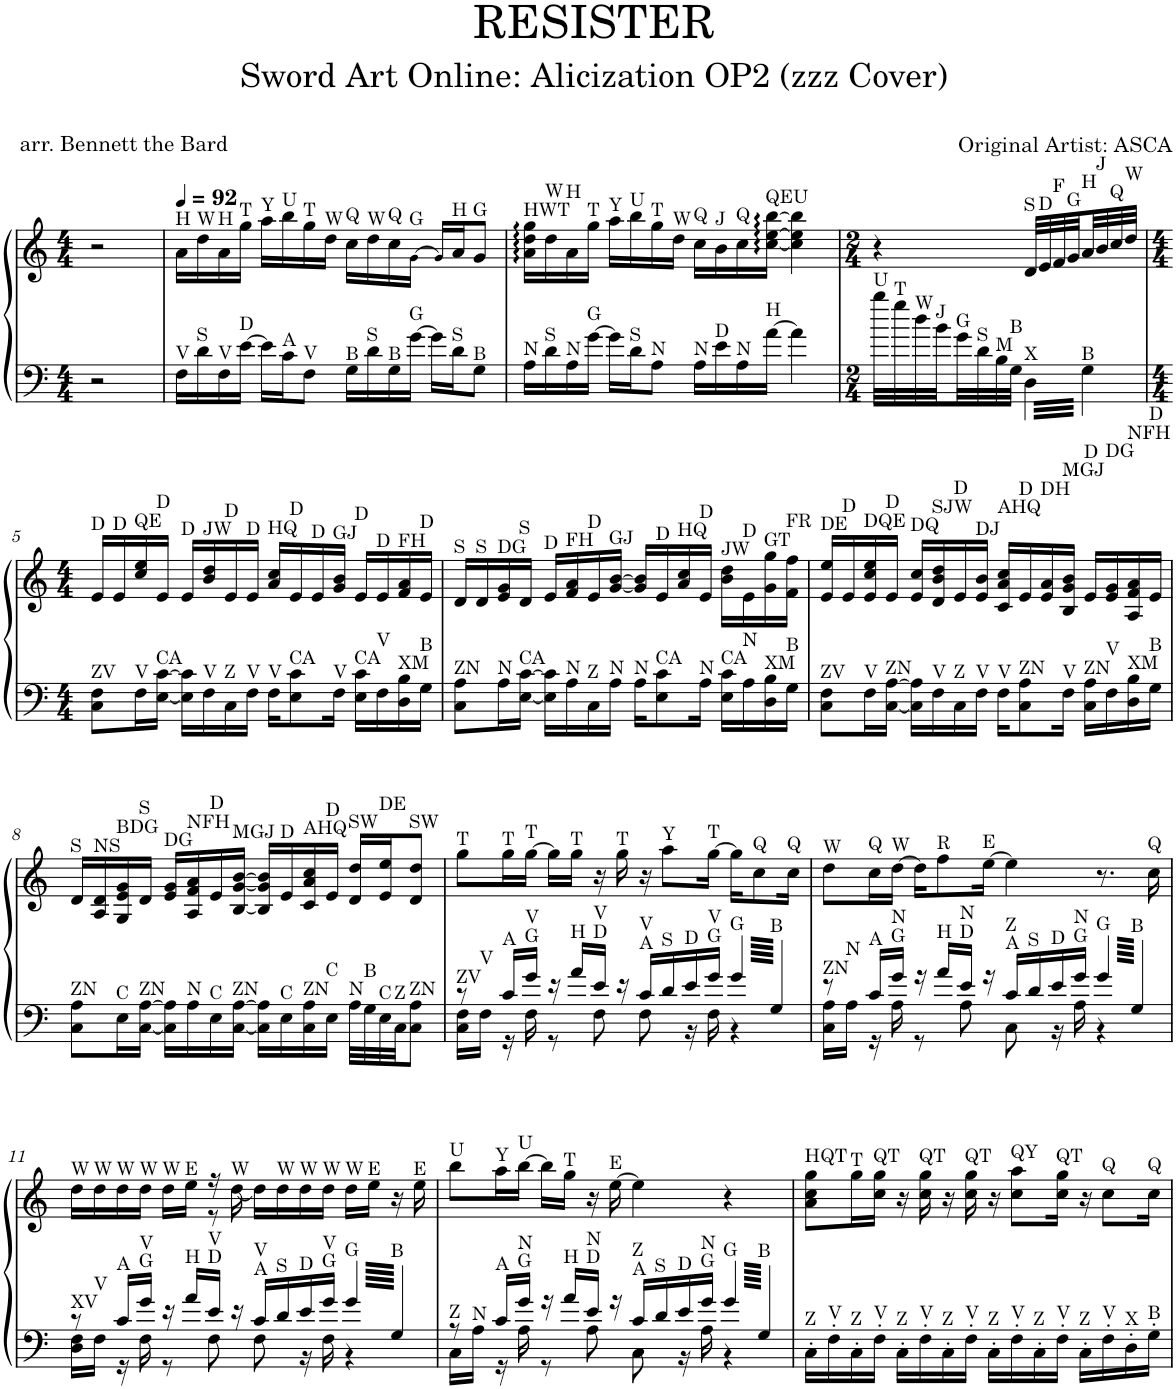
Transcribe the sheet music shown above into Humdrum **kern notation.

**kern	**kern
*part1	*part1
*staff2	*staff1
*I"Piano	*
*I'Pno.	*
*clefF4	*clefG2
*k[]	*k[]
*M4/4	*M4/4
=1	=1
2r	2r
=2	=2
*	*MM92
!	!LO:TX:a:t=H
!LO:TX:a:t=V	!
16F\LL	16a\LL
!	!LO:TX:a:t=W
!LO:TX:a:t=S	!
16d\	16dd\
!	!LO:TX:a:t=H
!LO:TX:a:t=V	!
16F\	16a\
!	!LO:TX:a:t=T
!LO:TX:a:t=D	!
[16e\JJ	16gg\JJ
!	!LO:TX:a:t=Y
16e\LL]	16aa\LL
!	!LO:TX:a:t=U
!LO:TX:a:t=A	!
16c\J	16bb\
!	!LO:TX:a:t=T
!LO:TX:a:t=V	!
8F\J	16gg\
!	!LO:TX:a:t=W
.	16dd\JJ
!	!LO:TX:a:t=Q
!LO:TX:a:t=B	!
16G\LL	16cc\LL
!	!LO:TX:a:t=W
!LO:TX:a:t=S	!
16d\	16dd\
!	!LO:TX:a:t=Q
!LO:TX:a:t=B	!
16G\	16cc\
!	!LO:TX:a:t=G
!LO:TX:a:t=G	!
[16g\JJ	[16g!\JJ
16g\LL]	16g!/LL]
!	!LO:TX:a:t=H
!LO:TX:a:t=S	!
16d\J	16a/J
!	!LO:TX:a:t=G
!LO:TX:a:t=B	!
8G\J	8g/J
=3	=3
!	!LO:TX:a:t=HWT
!LO:TX:a:t=N	!
16A\LL	16a\: 16dd\: 16gg\:LL
!	!LO:TX:a:t=W
!LO:TX:a:t=S	!
16d\	16dd\
!	!LO:TX:a:t=H
!LO:TX:a:t=N	!
16A\	16a\
!	!LO:TX:a:t=T
!LO:TX:a:t=G	!
[16g\JJ	16gg\JJ
!	!LO:TX:a:t=Y
16g\LL]	16aa\LL
!	!LO:TX:a:t=U
!LO:TX:a:t=S	!
16d\J	16bb\
!	!LO:TX:a:t=T
!LO:TX:a:t=N	!
8A\J	16gg\
!	!LO:TX:a:t=W
.	16dd\JJ
!	!LO:TX:a:t=Q
!LO:TX:a:t=N	!
16A\LL	16cc\LL
!	!LO:TX:a:t=J
!LO:TX:a:t=D	!
16e\	16b\
!	!LO:TX:a:t=Q
!LO:TX:a:t=N	!
16A\	16cc\
!	!LO:TX:a:t=QEU
!LO:TX:a:t=H	!
[16a\JJ	[16cc\: [16ee\: [16bb\:JJ
4a\]	4cc\] 4ee\] 4bb\]
=4	=4
*M2/4	*M2/4
!LO:TX:a:t=U	!
32bb\LLL	4r
!LO:TX:a:t=T	!
32gg\	.
!LO:TX:a:t=W	!
32dd\	.
!LO:TX:a:t=J	!
32b\	.
!LO:TX:a:t=G	!
32g\	.
!LO:TX:a:t=S	!
32d\	.
!LO:TX:a:t=M	!
32B\	.
!LO:TX:a:t=B	!
32G\JJJ	.
!	!LO:TX:a:t=S
!LO:TX:a:t=X	!
12.D\	32d/LLL
!	!LO:TX:a:t=D
.	32e/
!	!LO:TX:a:t=F
.	32f/
!	!LO:TX:a:t=G
.	32g/
!	!LO:TX:a:t=H
!LO:TX:a:t=B	!
12.G\	32a/
!	!LO:TX:a:t=J
.	32b/
!	!LO:TX:a:t=Q
.	32cc/
!	!LO:TX:a:t=W
.	32dd/JJJ
!!LO:LB:g=z
=5	=5
*M4/4	*M4/4
!	!LO:TX:a:t=D
!LO:TX:a:t=ZV	!
8C\ 8F\L	16e/LL
!	!LO:TX:a:t=D
.	16e/
!	!LO:TX:a:t=QE
!LO:TX:a:t=V	!
16F\L	16cc/ 16ee/
!	!LO:TX:a:t=D
!LO:TX:a:t=CA	!
[16E\ [16c\JJ	16e/JJ
!	!LO:TX:a:t=D
16E\] 16c\]LL	16e/LL
!	!LO:TX:a:t=JW
!LO:TX:a:t=V	!
16F\	16b/ 16dd/
!	!LO:TX:a:t=D
!LO:TX:a:t=Z	!
16C\	16e/
!	!LO:TX:a:t=D
!LO:TX:a:t=V	!
16F\JJ	16e/JJ
!	!LO:TX:a:t=HQ
!LO:TX:a:t=V	!
16F\KL	16a/ 16cc/LL
!	!LO:TX:a:t=D
!LO:TX:a:t=CA	!
8E\ 8c\	16e/
!	!LO:TX:a:t=D
.	16e/
!	!LO:TX:a:t=GJ
!LO:TX:a:t=V	!
16F\Jk	16g/ 16b/JJ
!	!LO:TX:a:t=D
!LO:TX:a:t=CA	!
16E\ 16c\LL	16e/LL
!	!LO:TX:a:t=D
!LO:TX:a:t=V	!
16F\	16e/
!	!LO:TX:a:t=FH
!LO:TX:a:t=XM	!
16D\ 16B\	16f/ 16a/
!	!LO:TX:a:t=D
!LO:TX:a:t=B	!
16G\JJ	16e/JJ
=6	=6
!	!LO:TX:a:t=S
!LO:TX:a:t=ZN	!
8C\ 8A\L	16d/LL
!	!LO:TX:a:t=S
.	16d/
!	!LO:TX:a:t=DG
!LO:TX:a:t=N	!
16A\L	16e/ 16g/
!	!LO:TX:a:t=S
!LO:TX:a:t=CA	!
[16E\ [16c\JJ	16d/JJ
!	!LO:TX:a:t=D
16E\] 16c\]LL	16e/LL
!	!LO:TX:a:t=FH
!LO:TX:a:t=N	!
16A\	16f/ 16a/
!	!LO:TX:a:t=D
!LO:TX:a:t=Z	!
16C\	16e/
!	!LO:TX:a:t=GJ
!LO:TX:a:t=N	!
16A\JJ	[16g/ [16b/JJ
!LO:TX:a:t=N	!
16A\KL	16g/] 16b/]LL
!	!LO:TX:a:t=D
!LO:TX:a:t=CA	!
8E\ 8c\	16e/
!	!LO:TX:a:t=HQ
.	16a/ 16cc/
!	!LO:TX:a:t=D
!LO:TX:a:t=N	!
16A\Jk	16e/JJ
!	!LO:TX:a:t=JW
!LO:TX:a:t=CA	!
16E\ 16c\LL	16b\ 16dd\LL
!	!LO:TX:a:t=D
!LO:TX:a:t=N	!
16A\	16e\
!	!LO:TX:a:t=GT
!LO:TX:a:t=XM	!
16D\ 16B\	16g\ 16gg\
!	!LO:TX:a:t=FR
!LO:TX:a:t=B	!
16G\JJ	16f\ 16ff\JJ
=7	=7
!	!LO:TX:a:t=DE
!LO:TX:a:t=ZV	!
8C\ 8F\L	16e/ 16ee/LL
!	!LO:TX:a:t=D
.	16e/
!	!LO:TX:a:t=DQE
!LO:TX:a:t=V	!
16F\L	16e/ 16cc/ 16ee/
!	!LO:TX:a:t=D
!LO:TX:a:t=ZN	!
[16C\ [16A\JJ	16e/JJ
!	!LO:TX:a:t=DQ
16C\] 16A\]LL	16e/ 16cc/LL
!	!LO:TX:a:t=SJW
!LO:TX:a:t=V	!
16F\	16d/ 16b/ 16dd/
!	!LO:TX:a:t=D
!LO:TX:a:t=Z	!
16C\	16e/
!	!LO:TX:a:t=DJ
!LO:TX:a:t=V	!
16F\JJ	16e/ 16b/JJ
!	!LO:TX:a:t=AHQ
!LO:TX:a:t=V	!
16F\KL	16c/ 16a/ 16cc/LL
!	!LO:TX:a:t=D
!LO:TX:a:t=ZN	!
8C\ 8A\	16e/
!	!LO:TX:a:t=DH
.	16e/ 16a/
!	!LO:TX:a:t=MGJ
!LO:TX:a:t=V	!
16F\Jk	16B/ 16g/ 16b/JJ
!	!LO:TX:a:t=D
!LO:TX:a:t=ZN	!
16C\ 16A\LL	16e/LL
!	!LO:TX:a:t=DG
!LO:TX:a:t=V	!
16F\	16e/ 16g/
!	!LO:TX:a:t=NFH
!LO:TX:a:t=XM	!
16D\ 16B\	16A/ 16f/ 16a/
!	!LO:TX:a:t=D
!LO:TX:a:t=B	!
16G\JJ	16e/JJ
!!LO:LB:g=z
=8	=8
!	!LO:TX:a:t=S
!LO:TX:a:t=ZN	!
8C\ 8A\L	16d/LL
!	!LO:TX:a:t=NS
.	16A/ 16d/
!	!LO:TX:a:t=BDG
!LO:TX:a:t=C	!
16E\L	16G/ 16e/ 16g/
!	!LO:TX:a:t=S
!LO:TX:a:t=ZN	!
[16C\ [16A\JJ	16d/JJ
!	!LO:TX:a:t=DG
16C\] 16A\]LL	16e/ 16g/LL
!	!LO:TX:a:t=NFH
!LO:TX:a:t=N	!
16A\	16A/ 16f/ 16a/
!	!LO:TX:a:t=D
!LO:TX:a:t=C	!
16E\	16e/
!	!LO:TX:a:t=MGJ
!LO:TX:a:t=ZN	!
[16C\ [16A\JJ	[16B/ [16g/ [16b/JJ
16C\] 16A\]LL	16B/] 16g/] 16b/]LL
!	!LO:TX:a:t=D
!LO:TX:a:t=C	!
16E\	16e/
!	!LO:TX:a:t=AHQ
!LO:TX:a:t=ZN	!
16C\ 16A\	16c/ 16a/ 16cc/
!	!LO:TX:a:t=D
!LO:TX:a:t=C	!
16E\JJ	16e/JJ
!	!LO:TX:a:t=SW
!LO:TX:a:t=N	!
32A\LLL	16d/ 16dd/LL
!LO:TX:a:t=B	!
32G\	.
!	!LO:TX:a:t=DE
!LO:TX:a:t=C	!
32E\	16e/ 16ee/J
!LO:TX:a:t=Z	!
32C\JJ	.
!	!LO:TX:a:t=SW
!LO:TX:a:t=ZN	!
8C\ 8A\J	8d/ 8dd/J
=9	=9
*^	*
!	!	!LO:TX:a:t=T
!LO:TX:a:t=ZV	!	!
8r	16C\ 16F\LL	8gg\L
!	!LO:TX:a:t=V	!
.	16F\JJ	.
!	!	!LO:TX:a:t=T
!LO:TX:a:t=A	!	!
16c/LL	16r	16gg\L
!	!	!LO:TX:a:t=T
!LO:TX:a:t=G	!	!
!LO:TX:a:t=V	!	!
16g/JJ	16F\	[16gg\JJ
16r	8r	16gg\LL]
!	!	!LO:TX:a:t=T
!LO:TX:a:t=H	!	!
16a/LL	.	16gg\JJ
!LO:TX:a:t=D	!	!
!LO:TX:a:t=V	!	!
16e/JJ	8F\	16r
!	!	!LO:TX:a:t=T
16r	.	16gg\
!LO:TX:a:t=A	!	!
!LO:TX:a:t=V	!	!
16c/LL	8F\	16r
!	!	!LO:TX:a:t=Y
!LO:TX:a:t=S	!	!
16d/	.	8aa\L
!LO:TX:a:t=D	!	!
16e/	16r	.
!	!	!LO:TX:a:t=T
!LO:TX:a:t=G	!	!
!LO:TX:a:t=V	!	!
16g/JJ	16F\	[16gg\Jk
!LO:TX:a:t=G	!	!
12.g/	4r	16gg\KL]
!	!	!LO:TX:a:t=Q
.	.	8cc\
!LO:TX:a:t=B	!	!
12.G/	.	.
!	!	!LO:TX:a:t=Q
.	.	16cc\Jk
=10	=10	=10
!	!	!LO:TX:a:t=W
!LO:TX:a:t=ZN	!	!
8r	16C\ 16A\LL	8dd\L
!	!LO:TX:a:t=N	!
.	16A\JJ	.
!	!	!LO:TX:a:t=Q
!LO:TX:a:t=A	!	!
16c/LL	16r	16cc\L
!	!	!LO:TX:a:t=W
!LO:TX:a:t=G	!	!
!LO:TX:a:t=N	!	!
16g/JJ	16A\	[16dd\JJ
16r	8r	16dd\KL]
!	!	!LO:TX:a:t=R
!LO:TX:a:t=H	!	!
16a/LL	.	8ff\
!LO:TX:a:t=D	!	!
!LO:TX:a:t=N	!	!
16e/JJ	8A\	.
!	!	!LO:TX:a:t=E
16r	.	[16ee\Jk
!LO:TX:a:t=A	!	!
!LO:TX:a:t=Z	!	!
16c/LL	8C\	4ee\]
!LO:TX:a:t=S	!	!
16d/	.	.
!LO:TX:a:t=D	!	!
16e/	16r	.
!LO:TX:a:t=G	!	!
!LO:TX:a:t=N	!	!
16g/JJ	16A\	.
!LO:TX:a:t=G	!	!
12.g/	4r	8.r
!LO:TX:a:t=B	!	!
12.G/	.	.
!	!	!LO:TX:a:t=Q
.	.	16cc\
!!LO:LB:g=z
=11	=11	=11
*	*	*^
!	!	!LO:TX:a:t=W	!
!LO:TX:a:t=XV	!	!	!
8r	16D\ 16F\LL	16dd\LL	4.ryy
!	!	!LO:TX:a:t=W	!
!	!LO:TX:a:t=V	!	!
.	16F\JJ	16dd\	.
!	!	!LO:TX:a:t=W	!
!LO:TX:a:t=A	!	!	!
16c/LL	16r	16dd\	.
!	!	!LO:TX:a:t=W	!
!LO:TX:a:t=G	!	!	!
!LO:TX:a:t=V	!	!	!
16g/JJ	16F\	16dd\JJ	.
!	!	!LO:TX:a:t=W	!
16r	8r	16dd\LL	.
!	!	!LO:TX:a:t=E	!
!LO:TX:a:t=H	!	!	!
16a/LL	.	16ee\JJ	.
!LO:TX:a:t=D	!	!	!
!LO:TX:a:t=V	!	!	!
16e/JJ	8F\	16r	8r
!	!	!LO:TX:a:t=W	!
16r	.	[16dd\	.
!LO:TX:a:t=A	!	!	!
!LO:TX:a:t=V	!	!	!
16c/LL	8F\	16dd\LL]	2ryy
!	!	!LO:TX:a:t=W	!
!LO:TX:a:t=S	!	!	!
16d/	.	16dd\	.
!	!	!LO:TX:a:t=W	!
!LO:TX:a:t=D	!	!	!
16e/	16r	16dd\	.
!	!	!LO:TX:a:t=W	!
!LO:TX:a:t=G	!	!	!
!LO:TX:a:t=V	!	!	!
16g/JJ	16F\	16dd\JJ	.
!	!	!LO:TX:a:t=W	!
!LO:TX:a:t=G	!	!	!
12.g/	4r	16dd\LL	.
!	!	!LO:TX:a:t=E	!
.	.	16ee\JJ	.
!LO:TX:a:t=B	!	!	!
12.G/	.	16r	.
!	!	!LO:TX:a:t=E	!
.	.	16ee\	.
*	*	*v	*v
=12	=12	=12
!	!	!LO:TX:a:t=U
!LO:TX:a:t=Z	!	!
8r	16C\LL	8bb\L
!	!LO:TX:a:t=N	!
.	16A\JJ	.
!	!	!LO:TX:a:t=Y
!LO:TX:a:t=A	!	!
16c/LL	16r	16aa\L
!	!	!LO:TX:a:t=U
!LO:TX:a:t=G	!	!
!LO:TX:a:t=N	!	!
16g/JJ	16A\	[16bb\JJ
16r	8r	16bb\LL]
!	!	!LO:TX:a:t=T
!LO:TX:a:t=H	!	!
16a/LL	.	16gg\JJ
!LO:TX:a:t=D	!	!
!LO:TX:a:t=N	!	!
16e/JJ	8A\	16r
!	!	!LO:TX:a:t=E
16r	.	[16ee\
!LO:TX:a:t=A	!	!
!LO:TX:a:t=Z	!	!
16c/LL	8C\	4ee\]
!LO:TX:a:t=S	!	!
16d/	.	.
!LO:TX:a:t=D	!	!
16e/	16r	.
!LO:TX:a:t=G	!	!
!LO:TX:a:t=N	!	!
16g/JJ	16A\	.
!LO:TX:a:t=G	!	!
12.g/	4r	4r
!LO:TX:a:t=B	!	!
12.G/	.	.
*v	*v	*
=13	=13
!	!LO:TX:a:t=HQT
!LO:TX:a:t=Z	!
16C'\LL	8a\ 8cc\ 8gg\L
!LO:TX:a:t=V	!
16F'\	.
!	!LO:TX:a:t=T
!LO:TX:a:t=Z	!
16C'\	16gg\L
!	!LO:TX:a:t=QT
!LO:TX:a:t=V	!
16F'\JJ	16cc\ 16gg\JJ
!LO:TX:a:t=Z	!
16C'\LL	16r
!	!LO:TX:a:t=QT
!LO:TX:a:t=V	!
16F'\	16cc\ 16gg\
!LO:TX:a:t=Z	!
16C'\	16r
!	!LO:TX:a:t=QT
!LO:TX:a:t=V	!
16F'\JJ	16cc\ 16gg\
!LO:TX:a:t=Z	!
16C'\LL	16r
!	!LO:TX:a:t=QY
!LO:TX:a:t=V	!
16F'\	8cc\ 8aa\L
!LO:TX:a:t=Z	!
16C'\	.
!	!LO:TX:a:t=QT
!LO:TX:a:t=V	!
16F'\JJ	16cc\ 16gg\Jk
!LO:TX:a:t=Z	!
16C'\LL	16r
!	!LO:TX:a:t=Q
!LO:TX:a:t=V	!
16F'\	8cc\L
!LO:TX:a:t=X	!
16D'\	.
!	!LO:TX:a:t=Q
!LO:TX:a:t=B	!
16G'\JJ	16cc\Jk
=	=
*-	*-
